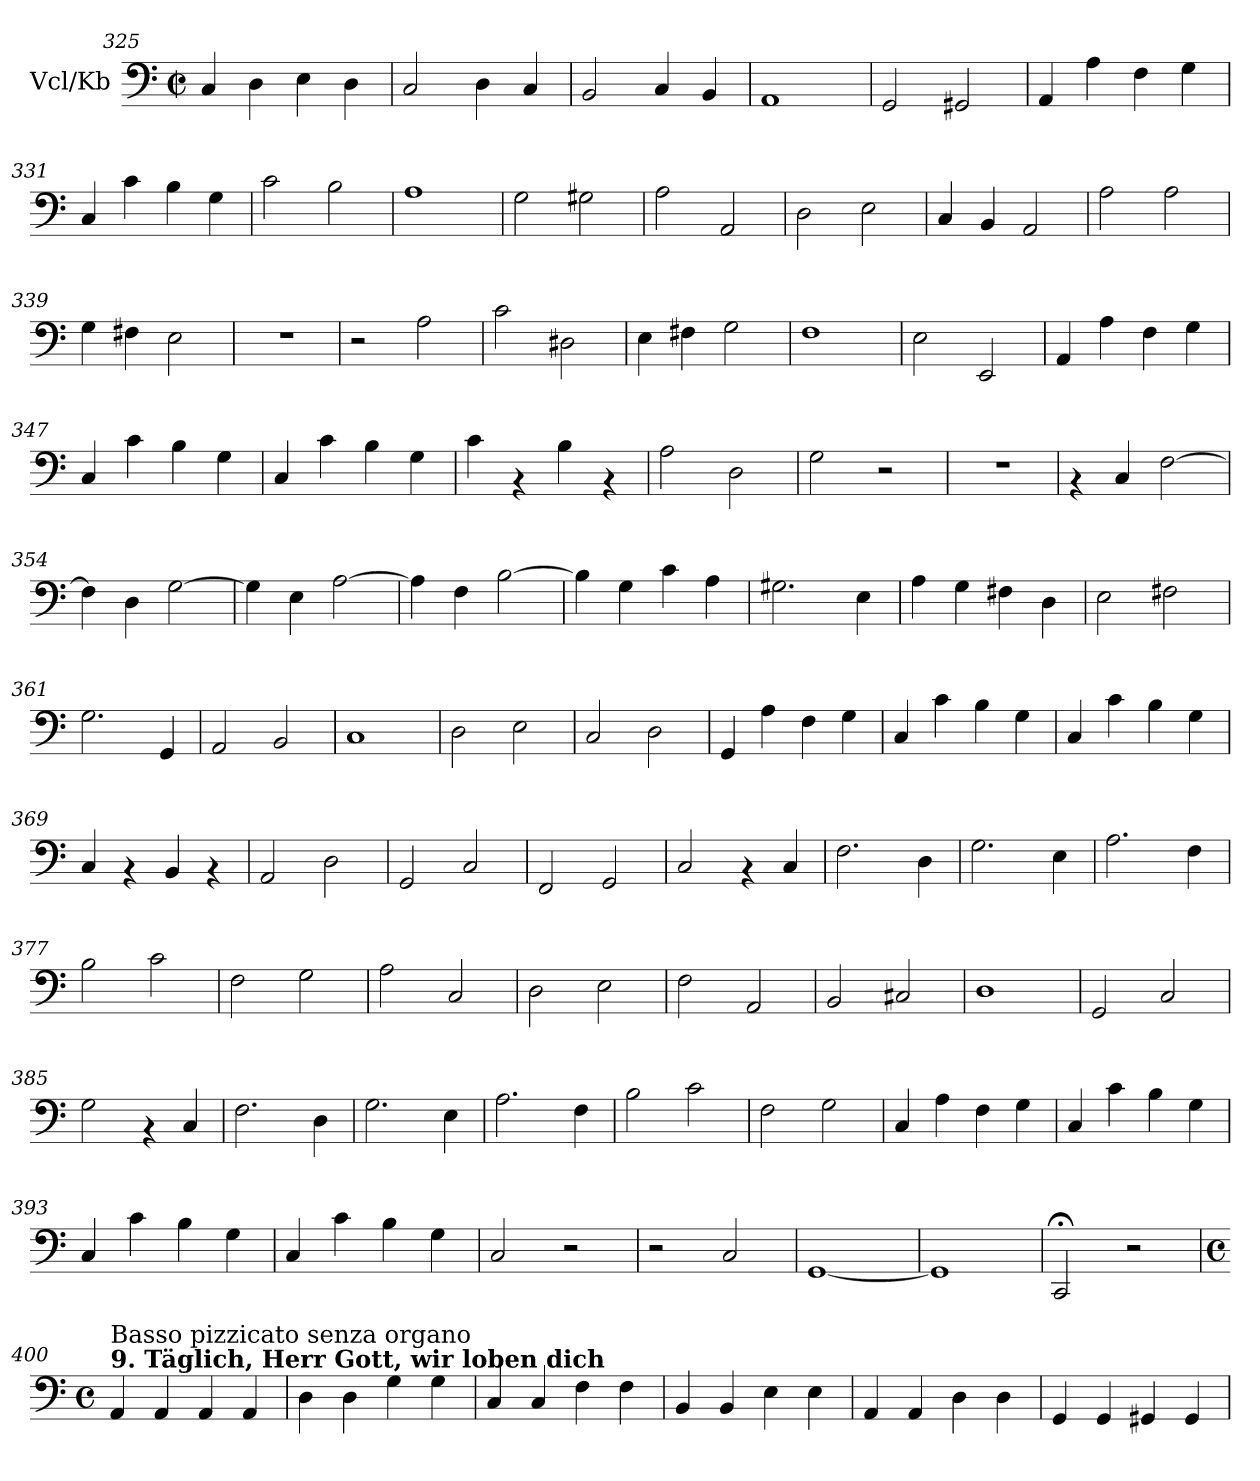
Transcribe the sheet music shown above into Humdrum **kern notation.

**kern
*part1
*staff1
*I"Vcl/Kb
*I'Vcl/Kb
*clefF4
*k[]
*C:
*M2/2
*met(c|)
=325
4C/
4D\
4E\
4D\
=326
2C/
4D\
4C/
!!LO:LB:g=z
=327
2BB/
4C/
4BB/
=328
1AA
=329
2GG/
2GG#X/
=330
4AA/
4A\
4F\
4G\
=331
4C/
4c\
4B\
4G\
=332
2c\
2B\
=333
1A
=334
2G\
2G#X\
=335
2A\
2AA/
=336
2D\
2E\
=337
4C/
4BB/
2AA/
=338
2A\
2A\
!!LO:LB:g=z
=339
4G\
4F#X\
2E\
=340
1r
=341
2r
2A\
=342
2c\
2D#X\
=343
4E\
4F#X\
2G\
=344
1F
=345
2E\
2EE/
=346
4AA/
4A\
4F\
4G\
=347
4C/
4c\
4B\
4G\
=348
4C/
4c\
4B\
4G\
=349
4c\
4rAA
4B\
4rAA
=350
2A\
2D\
!!LO:LB:g=z
=351
2G\
2r
=352
1r
=353
4rAA
4C/
[>2F\
=354
4F\]
4D\
[>2G\
=355
4G\]
4E\
[>2A\
=356
4A\]
4F\
[>2B\
=357
4B\]
4G\
4c\
4A\
=358
2.G#X\
4E\
=359
4A\
4G\
4F#X\
4D\
=360
2E\
2F#X\
=361
2.G\
4GG/
=362
2AA/
2BB/
!!LO:LB:g=z
=363
1C
=364
2D\
2E\
=365
2C/
2D\
=366
4GG/
4A\
4F\
4G\
=367
4C/
4c\
4B\
4G\
=368
4C/
4c\
4B\
4G\
=369
4C/
4rAA
4BB/
4rAA
=370
2AA/
2D\
=371
2GG/
2C/
=372
2FF/
2GG/
=373
2C/
4rAA
4C/
=374
2.F\
4D\
!!LO:LB:g=z
=375
2.G\
4E\
=376
2.A\
4F\
=377
2B\
2c\
=378
2F\
2G\
=379
2A\
2C/
=380
2D\
2E\
=381
2F\
2AA/
=382
2BB/
2C#X/
=383
1D
=384
2GG/
2C/
=385
2G\
4rAA
4C/
=386
2.F\
4D\
=387
2.G\
4E\
!!LO:LB:g=z
=388
2.A\
4F\
=389
2B\
2c\
=390
2F\
2G\
=391
4C/
4A\
4F\
4G\
=392
4C/
4c\
4B\
4G\
=393
4C/
4c\
4B\
4G\
=394
4C/
4c\
4B\
4G\
=395
2C/
2r
=396
2r
2C/
=397
[<1GG
=398
1GG]
=399
2CC;/
2r
!!LO:LB:g=z
=400
*M4/4
*met(c)
!LO:TX:a:B:t=9. Täglich, Herr Gott, wir loben dich
!LO:TX:a:t=Basso pizzicato senza organo
4AA/
4AA/
4AA/
4AA/
=401
4D\
4D\
4G\
4G\
=402
4C/
4C/
4F\
4F\
=403
4BB/
4BB/
4E\
4E\
=404
4AA/
4AA/
4D\
4D\
=405
4GG/
4GG/
4GG#X/
4GG#/
=
*-
